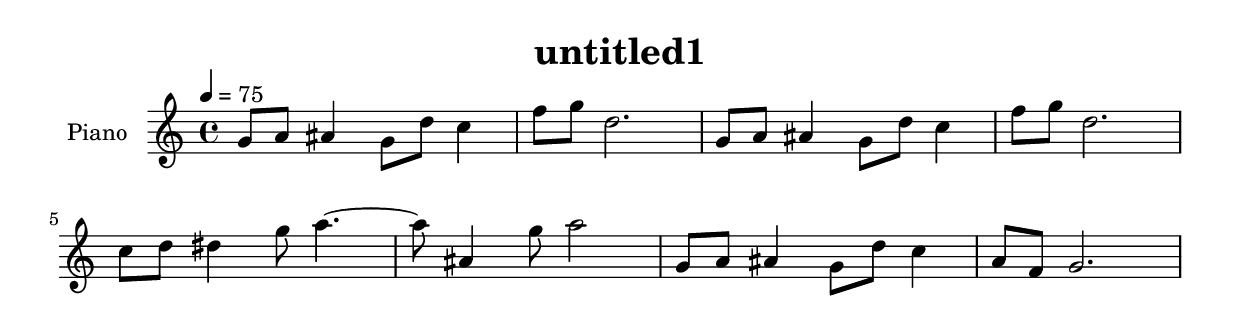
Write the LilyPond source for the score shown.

\version "2.10.0"

\header {
  title = "untitled1"
}

upper = \relative c'' {
  \clef treble
  \tempo 4 = 75

  g8 a ais4 g8 d' c4 | f8 g d2. |
  g,8 a ais4 g8 d' c4 | f8 g d2. | \break

  c8 d dis4 g8 a4.~ | a8 ais,4 g'8 a2 |
  g,8 a ais4 g8 d' c4 | a8 f g2. | \break
}

lower = \relative c'' {
}

\score {
  \new PianoStaff <<
    \set PianoStaff.instrumentName = #"Piano "
    \new Staff = "upper" \upper
    %\new Staff = "lower" \lower
  >>
  \layout { }
  \midi { }
}
